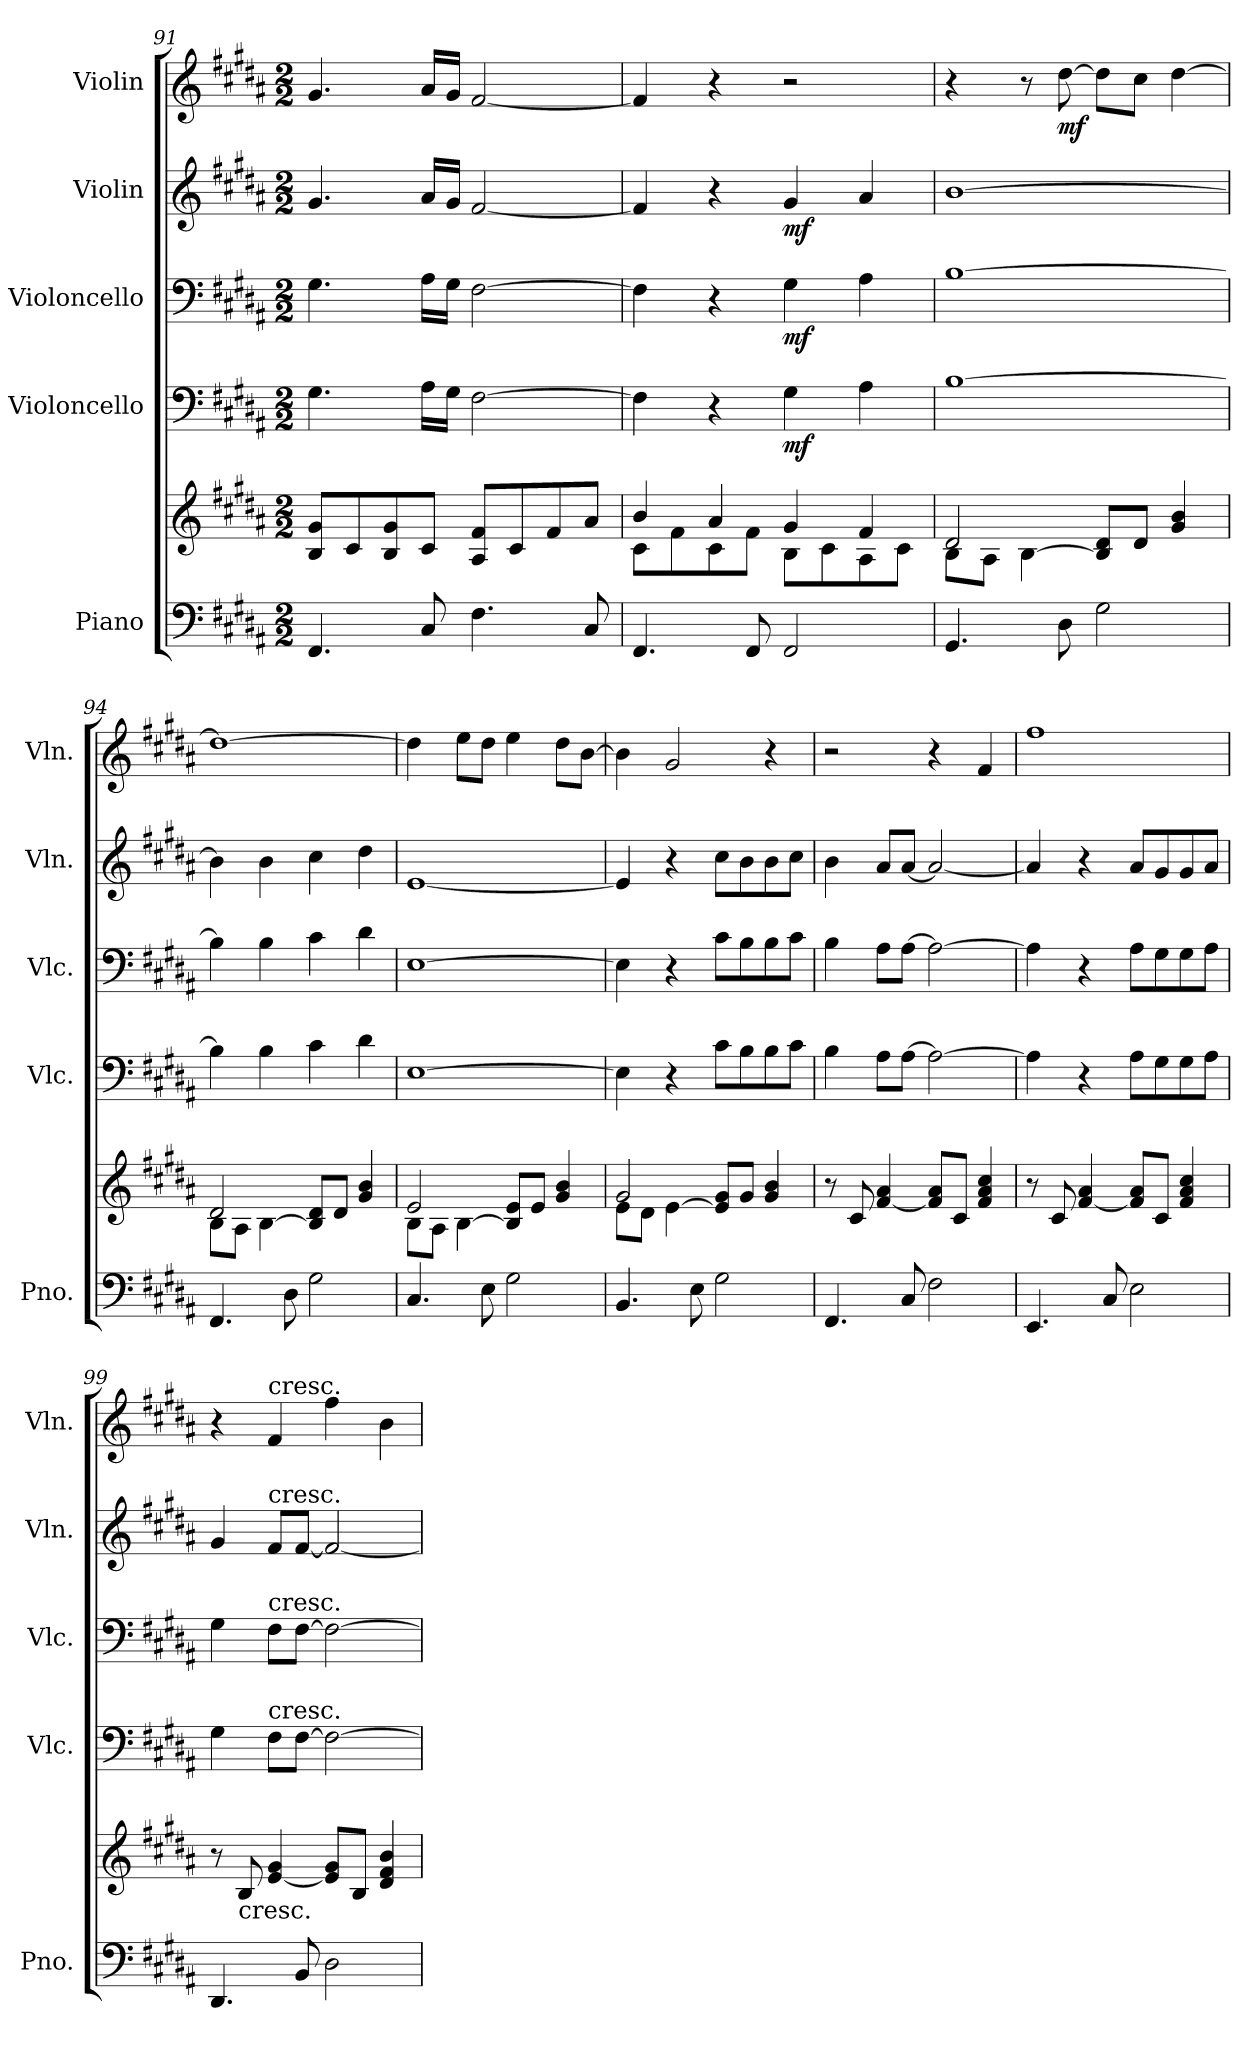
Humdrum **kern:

**kern	**kern	**kern	**dynam	**kern	**dynam	**kern	**dynam	**kern	**dynam
*part5	*part5	*part4	*part4	*part3	*part3	*part2	*part2	*part1	*part1
*staff6	*staff5	*staff4	*staff4	*staff3	*staff3	*staff2	*staff2	*staff1	*staff1
*I"Piano	*	*I"Violoncello	*	*I"Violoncello	*	*I"Violin	*	*I"Violin	*
*I'Pno.	*	*I'Vlc.	*	*I'Vlc.	*	*I'Vln.	*	*I'Vln.	*
*clefF4	*clefG2	*clefF4	*	*clefF4	*	*clefG2	*	*clefG2	*
*k[f#c#g#d#a#]	*k[f#c#g#d#a#]	*k[f#c#g#d#a#]	*	*k[f#c#g#d#a#]	*	*k[f#c#g#d#a#]	*	*k[f#c#g#d#a#]	*
*M2/2	*M2/2	*M2/2	*	*M2/2	*	*M2/2	*	*M2/2	*
=91	=91	=91	=91	=91	=91	=91	=91	=91	=91
4.FF#/	8B/ 8g#/L	4.G#\	.	4.G#\	.	4.g#/	.	4.g#/	.
.	8c#/	.	.	.	.	.	.	.	.
.	8B/ 8g#/	.	.	.	.	.	.	.	.
8C#/	8c#/J	16A#\LL	.	16A#\LL	.	16a#/LL	.	16a#/LL	.
.	.	16G#\JJ	.	16G#\JJ	.	16g#/JJ	.	16g#/JJ	.
4.F#\	8A#/ 8f#/L	[2F#\	.	[2F#\	.	[2f#/	.	[2f#/	.
.	8c#/	.	.	.	.	.	.	.	.
.	8f#/	.	.	.	.	.	.	.	.
8C#/	8a#/J	.	.	.	.	.	.	.	.
!!LO:LB:g=z
=92	=92	=92	=92	=92	=92	=92	=92	=92	=92
*	*^	*	*	*	*	*	*	*	*
4.FF#/	8c#\L	4b/	4F#\]	.	4F#\]	.	4f#/]	.	4f#/]	.
.	8f#\	.	.	.	.	.	.	.	.	.
.	8c#\	4a#/	4r	.	4r	.	4r	.	4r	.
8FF#/	8f#\J	.	.	.	.	.	.	.	.	.
!	!	!	!	!LO:DY:b	!	!LO:DY:b	!	!LO:DY:b	!	!
2FF#/	8B\L	4g#/	4G#\	mf	4G#\	mf	4g#/	mf	2r	.
.	8c#\	.	.	.	.	.	.	.	.	.
.	8A#\	4f#/	4A#\	.	4A#\	.	4a#/	.	.	.
.	8c#\J	.	.	.	.	.	.	.	.	.
=93	=93	=93	=93	=93	=93	=93	=93	=93	=93	=93
4.GG#/	8B\L	2d#/	[1B	.	[1B	.	[1b	.	4r	.
.	8A#\J	.	.	.	.	.	.	.	.	.
.	[4B\	.	.	.	.	.	.	.	8r	.
!	!	!	!	!	!	!	!	!	!	!LO:DY:b
8D#\	.	.	.	.	.	.	.	.	[8dd#\	mf
2G#\	8B/] 8d#/L	2ryy	.	.	.	.	.	.	8dd#\L]	.
.	8d#/J	.	.	.	.	.	.	.	8cc#\J	.
.	4g#/ 4b/	.	.	.	.	.	.	.	[4dd#\	.
=94	=94	=94	=94	=94	=94	=94	=94	=94	=94	=94
4.FF#/	8B\L	2d#/	4B\]	.	4B\]	.	4b\]	.	1dd#_	.
.	8A#\J	.	.	.	.	.	.	.	.	.
.	[4B\	.	4B\	.	4B\	.	4b\	.	.	.
8D#\	.	.	.	.	.	.	.	.	.	.
2G#\	8B/] 8d#/L	2ryy	4c#\	.	4c#\	.	4cc#\	.	.	.
.	8d#/J	.	.	.	.	.	.	.	.	.
.	4g#/ 4b/	.	4d#\	.	4d#\	.	4dd#\	.	.	.
=95	=95	=95	=95	=95	=95	=95	=95	=95	=95	=95
4.C#/	8B\L	2e/	[1E	.	[1E	.	[1e	.	4dd#\]	.
.	8A#\J	.	.	.	.	.	.	.	.	.
.	[4B\	.	.	.	.	.	.	.	8ee\L	.
8E\	.	.	.	.	.	.	.	.	8dd#\J	.
2G#\	8B/] 8e/L	2ryy	.	.	.	.	.	.	4ee\	.
.	8e/J	.	.	.	.	.	.	.	.	.
.	4g#/ 4b/	.	.	.	.	.	.	.	8dd#\L	.
.	.	.	.	.	.	.	.	.	[8b\J	.
!!LO:PB:g=z
=96	=96	=96	=96	=96	=96	=96	=96	=96	=96	=96
4.BB/	8e\L	2g#/	4E\]	.	4E\]	.	4e/]	.	4b\]	.
.	8d#\J	.	.	.	.	.	.	.	.	.
.	[4e\	.	4r	.	4r	.	4r	.	2g#/	.
8E\	.	.	.	.	.	.	.	.	.	.
2G#\	8e/] 8g#/L	2ryy	8c#\L	.	8c#\L	.	8cc#\L	.	.	.
.	8g#/J	.	8B\	.	8B\	.	8b\	.	.	.
.	4g#/ 4b/	.	8B\	.	8B\	.	8b\	.	4r	.
.	.	.	8c#\J	.	8c#\J	.	8cc#\J	.	.	.
*	*v	*v	*	*	*	*	*	*	*	*
=97	=97	=97	=97	=97	=97	=97	=97	=97	=97
4.FF#/	8r	4B\	.	4B\	.	4b\	.	2r	.
.	8c#/	.	.	.	.	.	.	.	.
.	[4f#/ 4a#/	8A#\L	.	8A#\L	.	8a#/L	.	.	.
8C#/	.	[8A#\J	.	[8A#\J	.	[8a#/J	.	.	.
2F#\	8f#/] 8a#/L	2A#\_	.	2A#\_	.	2a#/_	.	4r	.
.	8c#/J	.	.	.	.	.	.	.	.
.	4f#/ 4a#/ 4cc#/	.	.	.	.	.	.	4f#/	.
=98	=98	=98	=98	=98	=98	=98	=98	=98	=98
4.EE/	8r	4A#\]	.	4A#\]	.	4a#/]	.	1ff#	.
.	8c#/	.	.	.	.	.	.	.	.
.	[4f#/ 4a#/	4r	.	4r	.	4r	.	.	.
8C#/	.	.	.	.	.	.	.	.	.
2E\	8f#/] 8a#/L	8A#\L	.	8A#\L	.	8a#/L	.	.	.
.	8c#/J	8G#\	.	8G#\	.	8g#/	.	.	.
.	4f#/ 4a#/ 4cc#/	8G#\	.	8G#\	.	8g#/	.	.	.
.	.	8A#\J	.	8A#\J	.	8a#/J	.	.	.
=99	=99	=99	=99	=99	=99	=99	=99	=99	=99
4.DD#/	8r	4G#\	.	4G#\	.	4g#/	.	4r	.
!	!LO:TX:b:t=cresc.	!	!	!	!	!	!	!	!
.	8B/	.	.	.	.	.	.	.	.
!	!	!	!	!	!	!	!	!LO:TX:a:t=cresc.	!
!	!	!	!	!	!	!LO:TX:a:t=cresc.	!	!	!
!	!	!	!	!LO:TX:a:t=cresc.	!	!	!	!	!
!	!	!LO:TX:a:t=cresc.	!	!	!	!	!	!	!
.	[4e/ 4g#/	8F#\L	.	8F#\L	.	8f#/L	.	4f#/	.
8BB/	.	[8F#\J	.	[8F#\J	.	[8f#/J	.	.	.
2D#\	8e/] 8g#/L	2F#\_	.	2F#\_	.	2f#/_	.	4ff#\	.
.	8B/J	.	.	.	.	.	.	.	.
.	4d#/ 4f#/ 4b/	.	.	.	.	.	.	4b\	.
=	=	=	=	=	=	=	=	=	=
*-	*-	*-	*-	*-	*-	*-	*-	*-	*-
